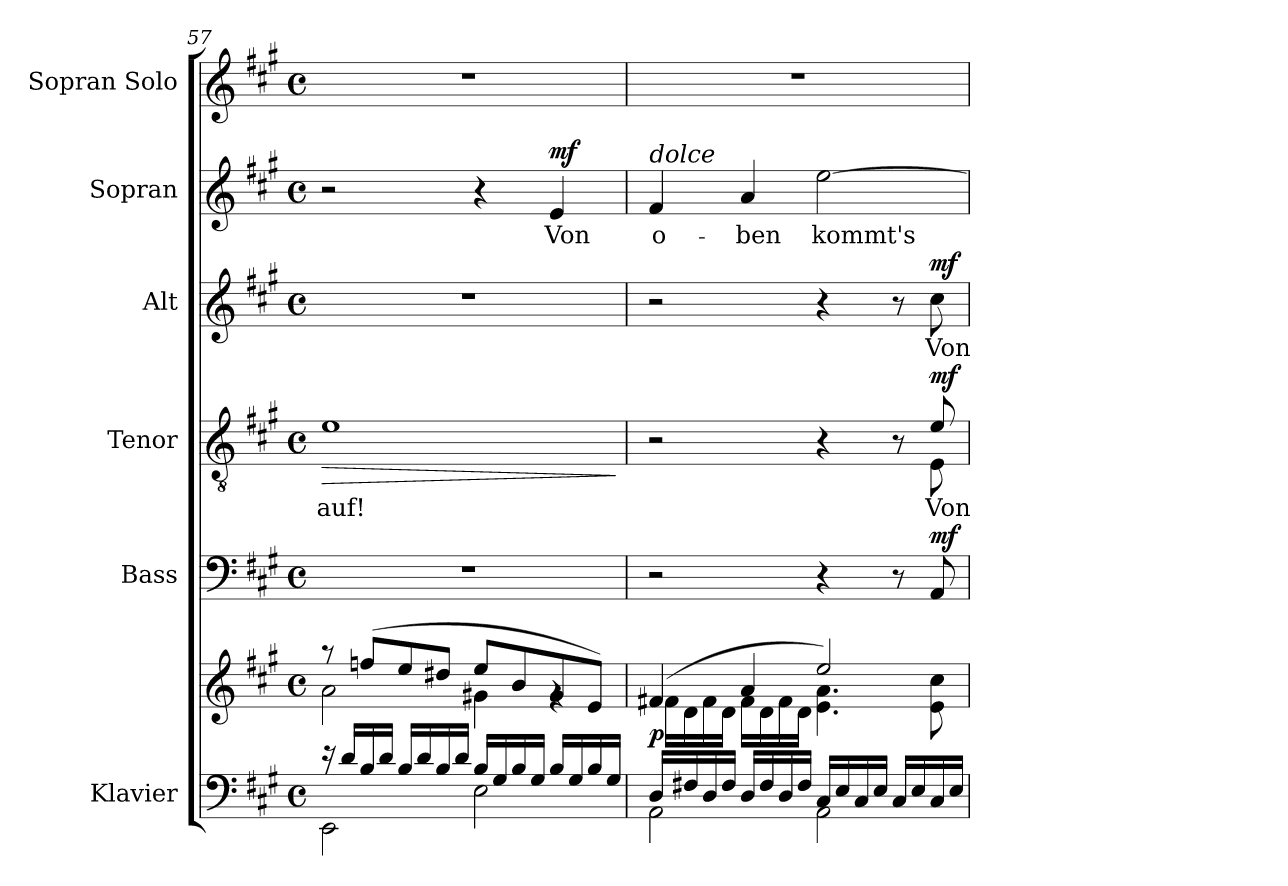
**kern	**kern	**dynam	**kern	**dynam	**kern	**text	**dynam	**kern	**text	**dynam	**kern	**text	**dynam	**kern
*part6	*part6	*part6	*part5	*part5	*part4	*part4	*part4	*part3	*part3	*part3	*part2	*part2	*part2	*part1
*staff7	*staff6	*staff6/7	*staff5	*staff5	*staff4	*staff4	*staff4	*staff3	*staff3	*staff3	*staff2	*staff2	*staff2	*staff1
*I"Klavier	*	*	*I"Bass	*	*I"Tenor	*	*	*I"Alt	*	*	*I"Sopran	*	*	*I"Sopran Solo
*	*	*	*I'B	*	*I'T	*	*	*I'A	*	*	*I'S	*	*	*
!!LO:PB:g=z
*clefF4	*clefG2	*	*clefF4	*	*clefGv2	*	*	*clefG2	*	*	*clefG2	*	*	*clefG2
*k[f#c#g#]	*k[f#c#g#]	*	*k[f#c#g#]	*	*k[f#c#g#]	*	*	*k[f#c#g#]	*	*	*k[f#c#g#]	*	*	*k[f#c#g#]
*M4/4	*M4/4	*	*M4/4	*	*M4/4	*	*	*M4/4	*	*	*M4/4	*	*	*M4/4
*met(c)	*met(c)	*	*met(c)	*	*met(c)	*	*	*met(c)	*	*	*met(c)	*	*	*met(c)
=57	=57	=57	=57	=57	=57	=57	=57	=57	=57	=57	=57	=57	=57	=57
*^	*^	*	*	*	*	*	*	*	*	*	*	*	*	*
!	!	!	!	!	!	!	!	!LO:LY:b	!LO:HP:b	!	!	!	!	!	!	!
16r	2EE\	8r	2a\	.	1r	.	1e	auf!	>	1r	.	.	2r	.	.	1r
16d/LL	.	.	.	.	.	.	.	.	.	.	.	.	.	.	.	.
16B/	.	(8ffn/L	.	.	.	.	.	.	.	.	.	.	.	.	.	.
16d/JJ	.	.	.	.	.	.	.	.	.	.	.	.	.	.	.	.
16B/LL	.	8ee/	.	.	.	.	.	.	.	.	.	.	.	.	.	.
16d/	.	.	.	.	.	.	.	.	.	.	.	.	.	.	.	.
16B/	.	8dd#X/J	.	.	.	.	.	.	.	.	.	.	.	.	.	.
16d/JJ	.	.	.	.	.	.	.	.	.	.	.	.	.	.	.	.
16B/LL	2E\	8ee/L	4g#X\	.	.	.	.	.	.	.	.	.	4r	.	.	.
16G#/	.	.	.	.	.	.	.	.	.	.	.	.	.	.	.	.
16B/	.	8b/	.	.	.	.	.	.	.	.	.	.	.	.	.	.
16G#/JJ	.	.	.	.	.	.	.	.	.	.	.	.	.	.	.	.
!	!	!	!	!	!	!	!	!	!	!	!	!	!	!LO:LY:b	!LO:DY:a	!
16B/LL	.	8g#/	4rg	.	.	.	.	.	.	.	.	.	4e/	Von	mf	.
16G#/	.	.	.	.	.	.	.	.	.	.	.	.	.	.	.	.
16B/	.	8e/J)	.	.	.	.	.	.	.	.	.	.	.	.	.	.
16G#/JJ	.	.	.	.	.	.	.	.	.	.	.	.	.	.	.	.
*v	*v	*	*	*	*	*	*	*	*	*	*	*	*	*	*	*
*	*v	*v	*	*	*	*	*	*	*	*	*	*	*	*	*
.	.	.	.	.	.	.	]	.	.	.	.	.	.	.
=58	=58	=58	=58	=58	=58	=58	=58	=58	=58	=58	=58	=58	=58	=58
*^	*^	*	*	*	*^	*	*	*	*	*	*	*	*	*
!	!	!	!	!	!	!	!	!	!	!	!	!	!	!LO:TX:a:i:t=dolce	!	!	!
!	!	!	!	!LO:DY:a=2	!	!	!	!	!	!	!	!	!	!	!LO:LY:b	!	!
16D/LL	2AA\	(4f#X/	16f#\LL	p	2r	.	2r	2ryy	.	.	2r	.	.	4f#/	o-	.	1r
16F#X/	.	.	16d\	.	.	.	.	.	.	.	.	.	.	.	.	.	.
16D/	.	.	16f#\	.	.	.	.	.	.	.	.	.	.	.	.	.	.
16F#/JJ	.	.	16d\JJ	.	.	.	.	.	.	.	.	.	.	.	.	.	.
!	!	!	!	!	!	!	!	!	!	!	!	!	!	!	!LO:LY:b	!	!
16D/LL	.	4a/	16f#\LL	.	.	.	.	.	.	.	.	.	.	4a/	-ben	.	.
16F#/	.	.	16d\	.	.	.	.	.	.	.	.	.	.	.	.	.	.
16D/	.	.	16f#\	.	.	.	.	.	.	.	.	.	.	.	.	.	.
16F#/JJ	.	.	16d\JJ	.	.	.	.	.	.	.	.	.	.	.	.	.	.
!	!	!	!	!	!	!	!	!	!	!	!	!	!	!	!LO:LY:b	!	!
16C#/LL	2AA\	2ee/)	4.e\ 4.a\	.	4r	.	4r	4ryy	.	.	4r	.	.	[2ee\	kommt's	.	.
16E/	.	.	.	.	.	.	.	.	.	.	.	.	.	.	.	.	.
16C#/	.	.	.	.	.	.	.	.	.	.	.	.	.	.	.	.	.
16E/JJ	.	.	.	.	.	.	.	.	.	.	.	.	.	.	.	.	.
16C#/LL	.	.	.	.	8r	.	8r	8ryy	.	.	8r	.	.	.	.	.	.
16E/	.	.	.	.	.	.	.	.	.	.	.	.	.	.	.	.	.
!	!	!	!	!	!	!LO:DY:a	!	!	!LO:LY:b	!LO:DY:a	!	!LO:LY:b	!LO:DY:a	!	!	!	!
16C#/	.	.	8e\ 8cc#\	.	8AA/	mf	8e/	8E\	Von	mf	8cc#\	Von	mf	.	.	.	.
16E/JJ	.	.	.	.	.	.	.	.	.	.	.	.	.	.	.	.	.
*v	*v	*	*	*	*	*	*v	*v	*	*	*	*	*	*	*	*	*
*	*v	*v	*	*	*	*	*	*	*	*	*	*	*	*	*
=	=	=	=	=	=	=	=	=	=	=	=	=	=	=
*-	*-	*-	*-	*-	*-	*-	*-	*-	*-	*-	*-	*-	*-	*-
